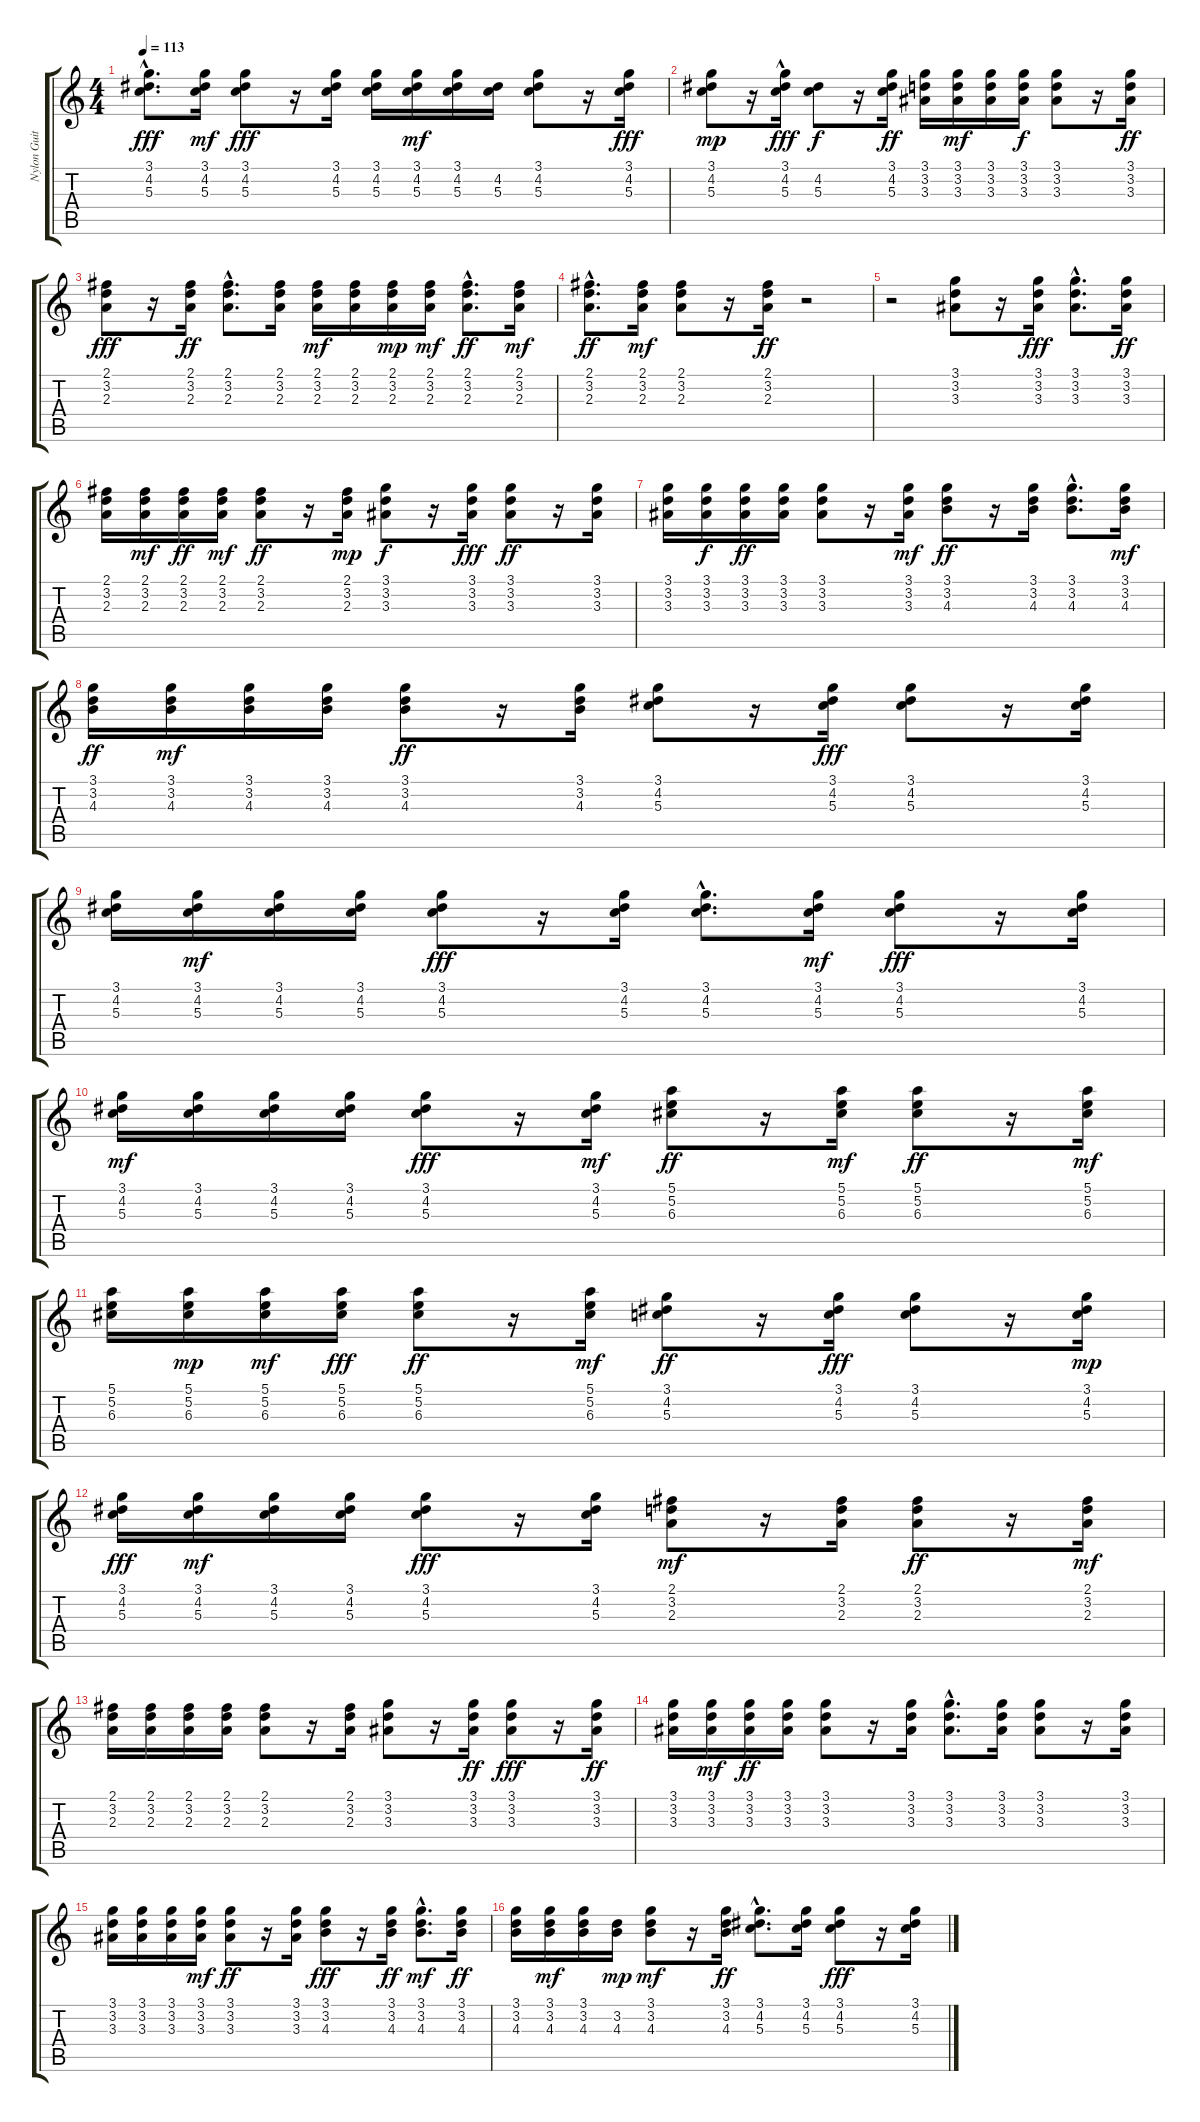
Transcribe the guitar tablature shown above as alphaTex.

\track ("Nylon Guitar" "Nylon Guit") {instrument acousticguitarnylon}
\staff {score tabs}
\tuning (E4 B3 G3 D3 A2 E2) {hide}
\ts (4 4)
\tempo 113
\clef g2
\ks c
(3.1 4.2 5.3{hac}).8{d dy fff} (3.1 4.2 5.3).16{dy mf} (3.1 4.2 5.3).8{dy fff} r.16 (3.1 4.2 5.3).16 (3.1 4.2 5.3).16 (3.1 4.2 5.3).16{dy mf} (3.1 4.2 5.3).16 (4.2 5.3).16 (3.1 4.2 5.3).8 r.16 (3.1 4.2 5.3).16{dy fff} |
(3.1 4.2 5.3).8{dy mp} r.16 (3.1{hac} 4.2 5.3).16{dy fff} (4.2 5.3).8{dy f} r.16 (3.1 4.2 5.3).16{dy ff} (3.1 3.2 3.3).16 (3.1 3.2 3.3).16{dy mf} (3.1 3.2 3.3).16 (3.1 3.2 3.3).16{dy f} (3.1 3.2 3.3).8 r.16 (3.1 3.2 3.3).16{dy ff} |
(2.1 3.2 2.3).8{dy fff} r.16 (2.1 3.2 2.3).16{dy ff} (2.1 3.2{hac} 2.3{hac}).8{d} (2.1 3.2 2.3).16 (2.1 3.2 2.3).16{dy mf} (2.1 3.2 2.3).16 (2.1 3.2 2.3).16{dy mp} (2.1 3.2 2.3).16{dy mf} (2.1{hac} 3.2{hac} 2.3{hac}).8{d dy ff} (2.1 3.2 2.3).16{dy mf} |
(2.1{hac} 3.2{hac} 2.3{hac}).8{d dy ff} (2.1 3.2 2.3).16{dy mf} (2.1 3.2 2.3).8 r.16 (2.1 3.2 2.3).16{dy ff} r.2 |
r.2 (3.1 3.2 3.3).8 r.16 (3.1 3.2 3.3).16{dy fff} (3.1{hac} 3.2{hac} 3.3{hac}).8{d} (3.1 3.2 3.3).16{dy ff} |
(2.1 3.2 2.3).16 (2.1 3.2 2.3).16{dy mf} (2.1 3.2 2.3).16{dy ff} (2.1 3.2 2.3).16{dy mf} (2.1 3.2 2.3).8{dy ff} r.16 (2.1 3.2 2.3).16{dy mp} (3.1 3.2 3.3).8{dy f} r.16 (3.1 3.2 3.3).16{dy fff} (3.1 3.2 3.3).8{dy ff} r.16 (3.1 3.2 3.3).16 |
(3.1 3.2 3.3).16 (3.1 3.2 3.3).16{dy f} (3.1 3.2 3.3).16{dy ff} (3.1 3.2 3.3).16 (3.1 3.2 3.3).8 r.16 (3.1 3.2 3.3).16{dy mf} (3.1 3.2 4.3).8{dy ff} r.16 (3.1 3.2 4.3).16 (3.1{hac} 3.2{hac} 4.3).8{d} (3.1 3.2 4.3).16{dy mf} |
(3.1 3.2 4.3).16{dy ff} (3.1 3.2 4.3).16{dy mf} (3.1 3.2 4.3).16 (3.1 3.2 4.3).16 (3.1 3.2 4.3).8{dy ff} r.16 (3.1 3.2 4.3).16 (3.1 4.2 5.3).8 r.16 (3.1 4.2 5.3).16{dy fff} (3.1 4.2 5.3).8 r.16 (3.1 4.2 5.3).16 |
(3.1 4.2 5.3).16 (3.1 4.2 5.3).16{dy mf} (3.1 4.2 5.3).16 (3.1 4.2 5.3).16 (3.1 4.2 5.3).8{dy fff} r.16 (3.1 4.2 5.3).16 (3.1{hac} 4.2{hac} 5.3{hac}).8{d} (3.1 4.2 5.3).16{dy mf} (3.1 4.2 5.3).8{dy fff} r.16 (3.1 4.2 5.3).16 |
(3.1 4.2 5.3).16{dy mf} (3.1 4.2 5.3).16 (3.1 4.2 5.3).16 (3.1 4.2 5.3).16 (3.1 4.2 5.3).8{dy fff} r.16 (3.1 4.2 5.3).16{dy mf} (5.1 5.2 6.3).8{dy ff} r.16 (5.1 5.2 6.3).16{dy mf} (5.1 5.2 6.3).8{dy ff} r.16 (5.1 5.2 6.3).16{dy mf} |
(5.1 5.2 6.3).16 (5.1 5.2 6.3).16{dy mp} (5.1 5.2 6.3).16{dy mf} (5.1 5.2 6.3).16{dy fff} (5.1 5.2 6.3).8{dy ff} r.16 (5.1 5.2 6.3).16{dy mf} (3.1 4.2 5.3).8{dy ff} r.16 (3.1 4.2 5.3).16{dy fff} (3.1 4.2 5.3).8 r.16 (3.1 4.2 5.3).16{dy mp} |
(3.1 4.2 5.3).16{dy fff} (3.1 4.2 5.3).16{dy mf} (3.1 4.2 5.3).16 (3.1 4.2 5.3).16 (3.1 4.2 5.3).8{dy fff} r.16 (3.1 4.2 5.3).16 (2.1 3.2 2.3).8{dy mf} r.16 (2.1 3.2 2.3).16 (2.1 3.2 2.3).8{dy ff} r.16 (2.1 3.2 2.3).16{dy mf} |
(2.1 3.2 2.3).16 (2.1 3.2 2.3).16 (2.1 3.2 2.3).16 (2.1 3.2 2.3).16 (2.1 3.2 2.3).8 r.16 (2.1 3.2 2.3).16 (3.1 3.2 3.3).8 r.16 (3.1 3.2 3.3).16{dy ff} (3.1 3.2 3.3).8{dy fff} r.16 (3.1 3.2 3.3).16{dy ff} |
(3.1 3.2 3.3).16 (3.1 3.2 3.3).16{dy mf} (3.1 3.2 3.3).16{dy ff} (3.1 3.2 3.3).16 (3.1 3.2 3.3).8 r.16 (3.1 3.2 3.3).16 (3.1{hac} 3.2{hac} 3.3{hac}).8{d} (3.1 3.2 3.3).16 (3.1 3.2 3.3).8 r.16 (3.1 3.2 3.3).16 |
(3.1 3.2 3.3).16 (3.1 3.2 3.3).16 (3.1 3.2 3.3).16 (3.1 3.2 3.3).16{dy mf} (3.1 3.2 3.3).8{dy ff} r.16 (3.1 3.2 3.3).16 (3.1 3.2 4.3).8{dy fff} r.16 (3.1 3.2 4.3).16{dy ff} (3.1{hac} 3.2{hac} 4.3{hac}).8{d dy mf} (3.1 3.2 4.3).16{dy ff} |
(3.1 3.2 4.3).16 (3.1 3.2 4.3).16{dy mf} (3.1 3.2 4.3).16 (3.2 4.3).16{dy mp} (3.1 3.2 4.3).8{dy mf} r.16 (3.1 3.2 4.3).16{dy ff} (3.1 4.2 5.3{hac}).8{d} (3.1 4.2 5.3).16 (3.1 4.2 5.3).8{dy fff} r.16 (3.1 4.2 5.3).16
